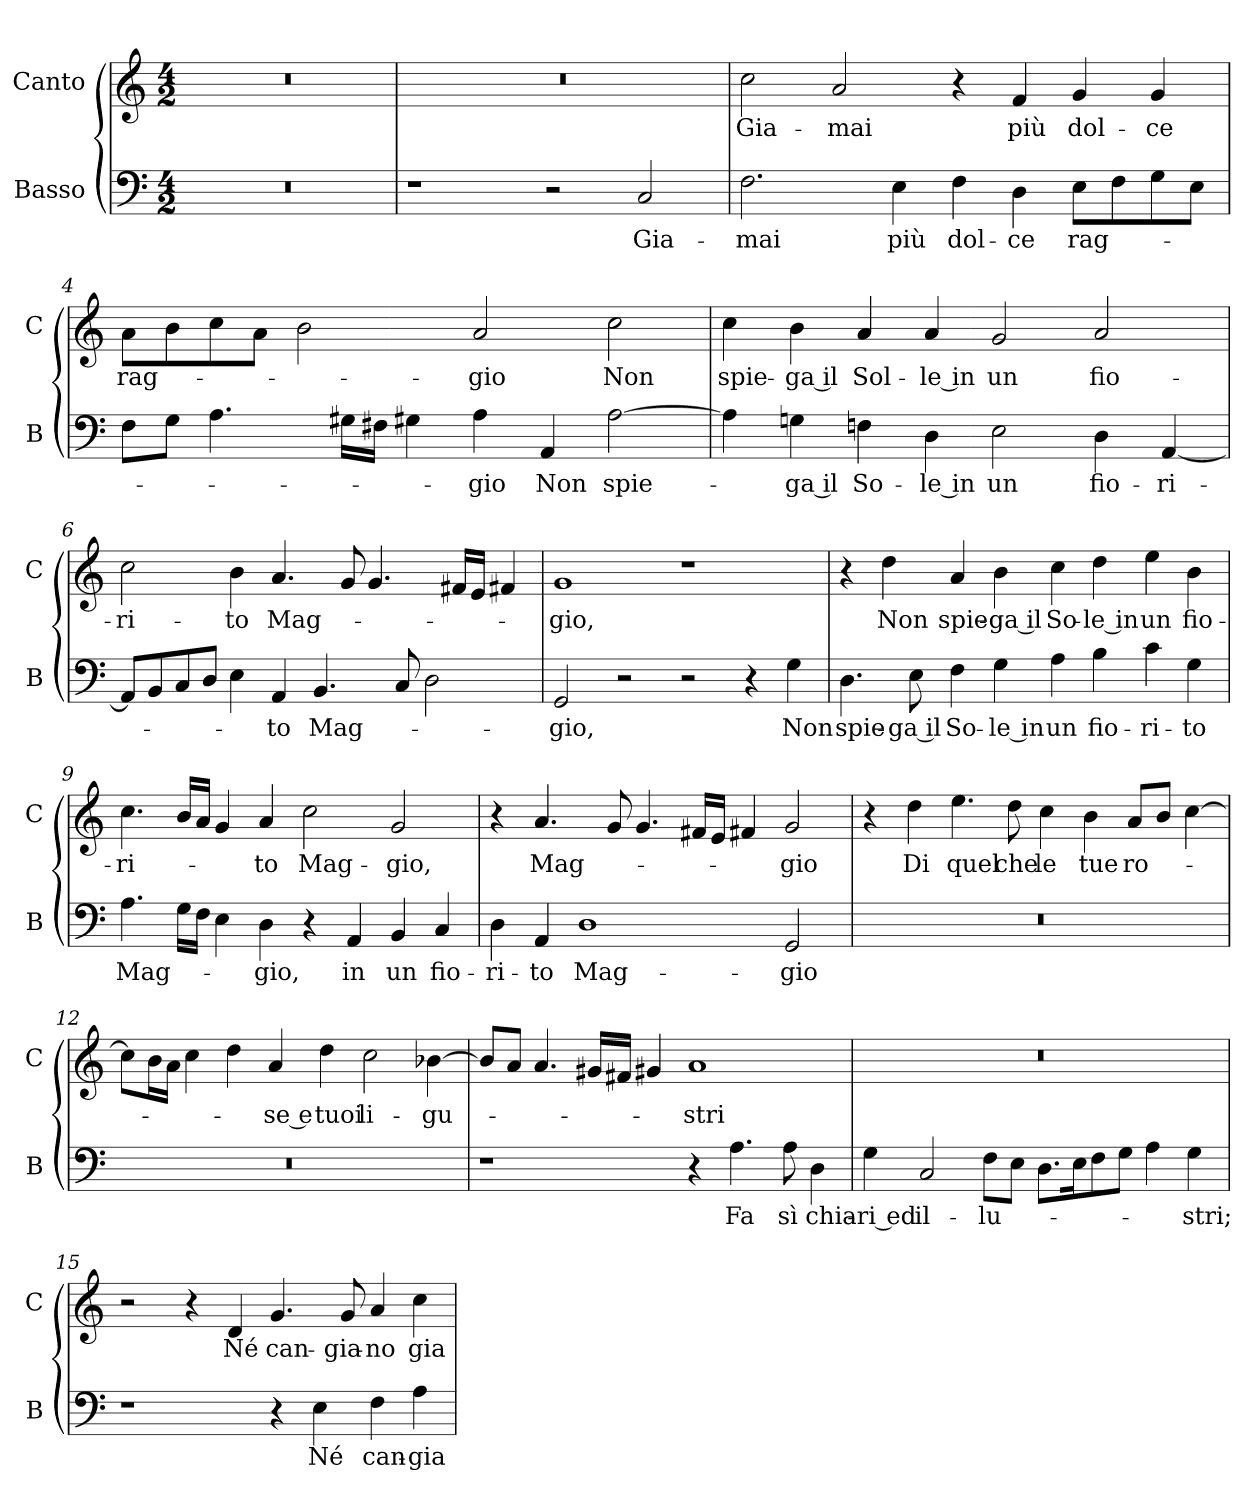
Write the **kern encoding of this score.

**kern	**text	**kern	**text
*part2	*part2	*part1	*part1
*staff2	*staff2	*staff1	*staff1
*I"Basso	*	*I"Canto	*
*I'B	*	*I'C	*
*clefF4	*	*clefG2	*
*k[]	*	*k[]	*
*M4/2	*	*M4/2	*
=1	=1	=1	=1
0r	.	0r	.
=2	=2	=2	=2
1r	.	0r	.
2r	.	.	.
2C	Gia-	.	.
=3	=3	=3	=3
2.F	-mai	2cc	Gia-
.	.	2a	-mai
4E	più	.	.
4F	dol-	4r	.
4D	-ce	4f	più
8EL	rag-	4g	dol-
8F	.	.	.
8G	.	4g	-ce
8EJ	.	.	.
=4	=4	=4	=4
8FL	.	8aL	rag-
8GJ	.	8b	.
4.A	.	8cc	.
.	.	8aJ	.
.	.	2b	.
16G#XLL	.	.	.
16F#XJJ	.	.	.
4G#X	.	.	.
4A	-gio	2a	-gio
4AA	Non	.	.
[2A	spie-	2cc	Non
=5	=5	=5	=5
4A]	.	4cc	spie-
4Gn	-ga il	4b	-ga il
4Fn	So-	4a	Sol-
4D	-le in	4a	-le in
2E	un	2g	un
4D	fio-	2a	fio-
[4AA	-ri-	.	.
=6	=6	=6	=6
8AAL]	.	2cc	-ri-
8BB	.	.	.
8C	.	.	.
8DJ	.	.	.
4E	.	4b	-to
4AA	-to	4.a	Mag-
4.BB	Mag-	.	.
.	.	8g	.
.	.	4.g	.
8C	.	.	.
2D	.	.	.
.	.	16f#XLL	.
.	.	16eJJ	.
.	.	4f#X	.
=7	=7	=7	=7
2GG	-gio,	1g	-gio,
2r	.	.	.
2r	.	1r	.
4r	.	.	.
4G	Non	.	.
=8	=8	=8	=8
4.D	spie-	4r	.
.	.	4dd	Non
8E	-ga il	.	.
4F	So-	4a	spie-
4G	-le in	4b	-ga il
4A	un	4cc	So-
4B	fio-	4dd	-le in
4c	-ri-	4ee	un
4G	-to	4b	fio-
=9	=9	=9	=9
4.A	Mag-	4.cc	-ri-
16GLL	.	16bLL	.
16FJJ	.	16aJJ	.
4E	.	4g	.
4D	-gio,	4a	-to
4r	.	2cc	Mag-
4AA	in	.	.
4BB	un	2g	-gio,
4C	fio-	.	.
=10	=10	=10	=10
4D	-ri-	4r	.
4AA	-to	4.a	Mag-
1D	Mag-	.	.
.	.	8g	.
.	.	4.g	.
.	.	16f#XLL	.
.	.	16eJJ	.
.	.	4f#X	.
2GG	-gio	2g	-gio
=11	=11	=11	=11
0r	.	4r	.
.	.	4dd	Di
.	.	4.ee	quel
.	.	8dd	che
.	.	4cc	le
.	.	4b	tue
.	.	8aL	ro-
.	.	8bJ	.
.	.	[4cc	.
=12	=12	=12	=12
0r	.	8ccL]	.
.	.	16bL	.
.	.	16aJJ	.
.	.	4cc	.
.	.	4dd	.
.	.	4a	-se e
.	.	4dd	tuoi
.	.	2cc	li-
.	.	[4b-X	-gu-
=13	=13	=13	=13
1r	.	8b-L]	.
.	.	8aJ	.
.	.	4.a	.
.	.	16g#XLL	.
.	.	16f#XJJ	.
.	.	4g#X	.
4r	.	1a	-stri
4.A	Fa	.	.
8A	sì	.	.
4D	chia-	.	.
=14	=14	=14	=14
4G	-ri ed	0r	.
2C	il-	.	.
8FL	-lu-	.	.
8EJ	.	.	.
8.DL	.	.	.
16EK	.	.	.
8F	.	.	.
8GJ	.	.	.
4A	.	.	.
4G	-stri;	.	.
=15	=15	=15	=15
1r	.	2r	.
.	.	4r	.
.	.	4d	Né
4r	.	4.g	can-
4E	Né	.	.
.	.	8g	-gia-
4F	can-	4a	-no
4A	-gia-	4cc	gia-
=	=	=	=
*-	*-	*-	*-
